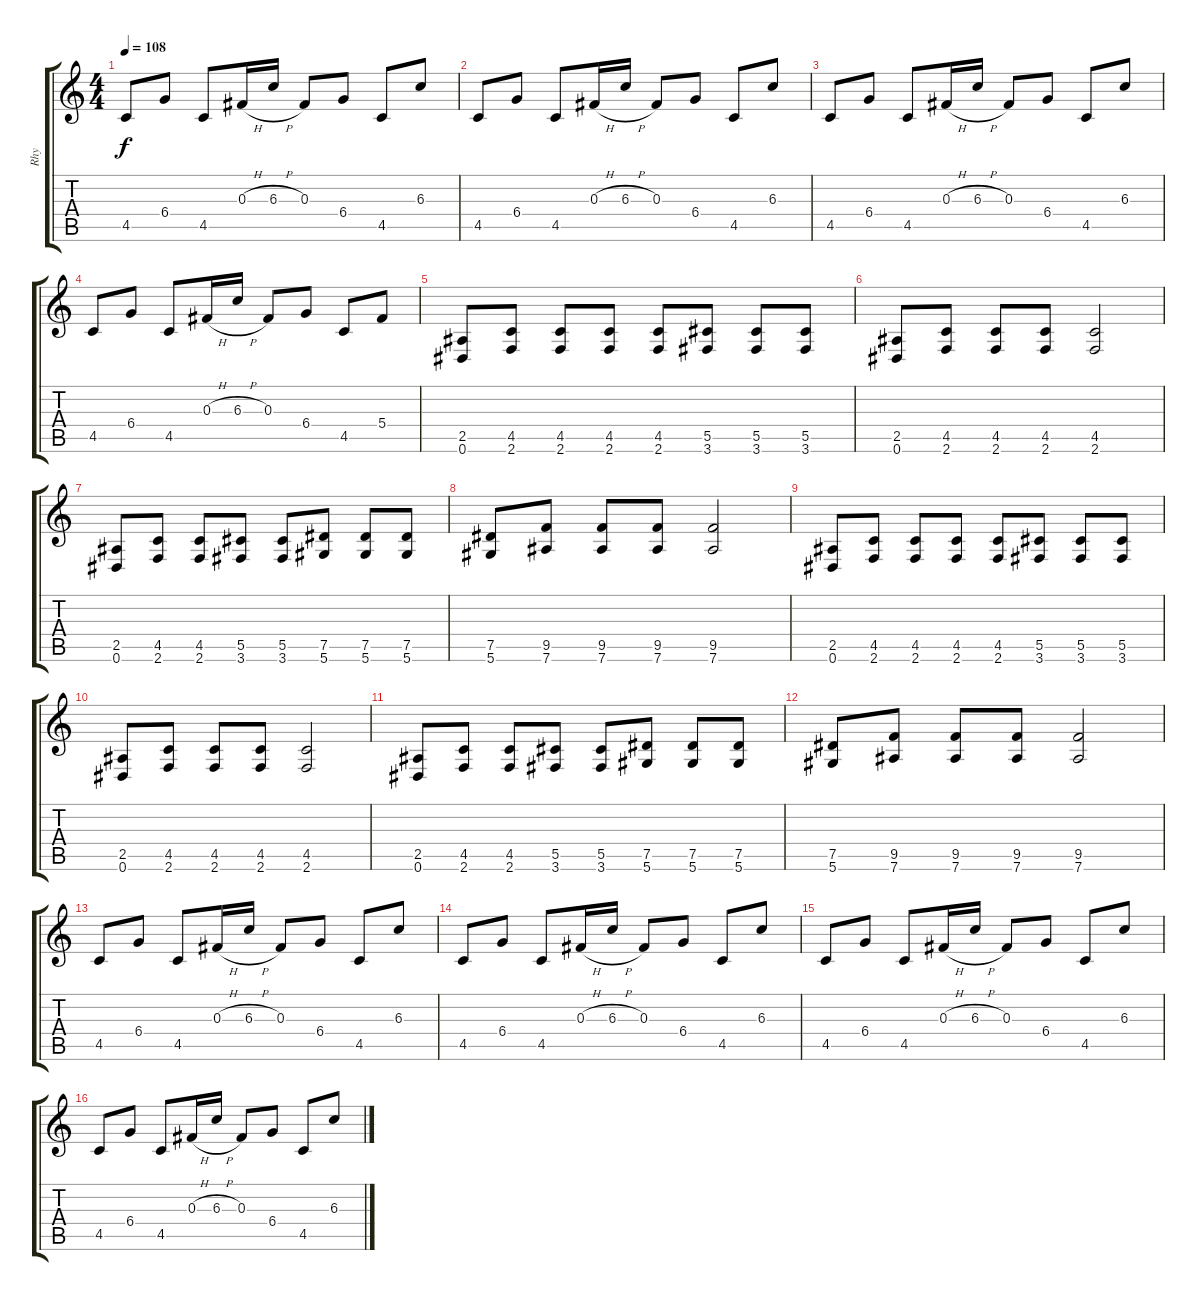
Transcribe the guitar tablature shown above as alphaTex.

\track ("Rhy" "Rhy") {instrument distortionguitar}
\staff {score tabs}
\tuning (Eb4 Bb3 Gb3 Db3 Ab2 Eb2) {hide}
\ts (4 4)
\tempo 108
\clef g2
\ks c
4.5.8{dy f} 6.4.8 4.5.8 0.3{h}.16 6.3{h}.16 0.3.8 6.4.8 4.5.8 6.3.8 |
4.5.8 6.4.8 4.5.8 0.3{h}.16 6.3{h}.16 0.3.8 6.4.8 4.5.8 6.3.8 |
4.5.8 6.4.8 4.5.8 0.3{h}.16 6.3{h}.16 0.3.8 6.4.8 4.5.8 6.3.8 |
4.5.8 6.4.8 4.5.8 0.3{h}.16 6.3{h}.16 0.3.8 6.4.8 4.5.8 5.4.8 |
(2.5 0.6).8 (4.5 2.6).8 (4.5 2.6).8 (4.5 2.6).8 (4.5 2.6).8 (5.5 3.6).8 (5.5 3.6).8 (5.5 3.6).8 |
(2.5 0.6).8 (4.5 2.6).8 (4.5 2.6).8 (4.5 2.6).8 (4.5 2.6).2 |
(2.5 0.6).8 (4.5 2.6).8 (4.5 2.6).8 (5.5 3.6).8 (5.5 3.6).8 (7.5 5.6).8 (7.5 5.6).8 (7.5 5.6).8 |
(7.5 5.6).8 (9.5 7.6).8 (9.5 7.6).8 (9.5 7.6).8 (9.5 7.6).2 |
(2.5 0.6).8 (4.5 2.6).8 (4.5 2.6).8 (4.5 2.6).8 (4.5 2.6).8 (5.5 3.6).8 (5.5 3.6).8 (5.5 3.6).8 |
(2.5 0.6).8 (4.5 2.6).8 (4.5 2.6).8 (4.5 2.6).8 (4.5 2.6).2 |
(2.5 0.6).8 (4.5 2.6).8 (4.5 2.6).8 (5.5 3.6).8 (5.5 3.6).8 (7.5 5.6).8 (7.5 5.6).8 (7.5 5.6).8 |
(7.5 5.6).8 (9.5 7.6).8 (9.5 7.6).8 (9.5 7.6).8 (9.5 7.6).2 |
4.5.8 6.4.8 4.5.8 0.3{h}.16 6.3{h}.16 0.3.8 6.4.8 4.5.8 6.3.8 |
4.5.8 6.4.8 4.5.8 0.3{h}.16 6.3{h}.16 0.3.8 6.4.8 4.5.8 6.3.8 |
4.5.8 6.4.8 4.5.8 0.3{h}.16 6.3{h}.16 0.3.8 6.4.8 4.5.8 6.3.8 |
4.5.8 6.4.8 4.5.8 0.3{h}.16 6.3{h}.16 0.3.8 6.4.8 4.5.8 6.3.8
